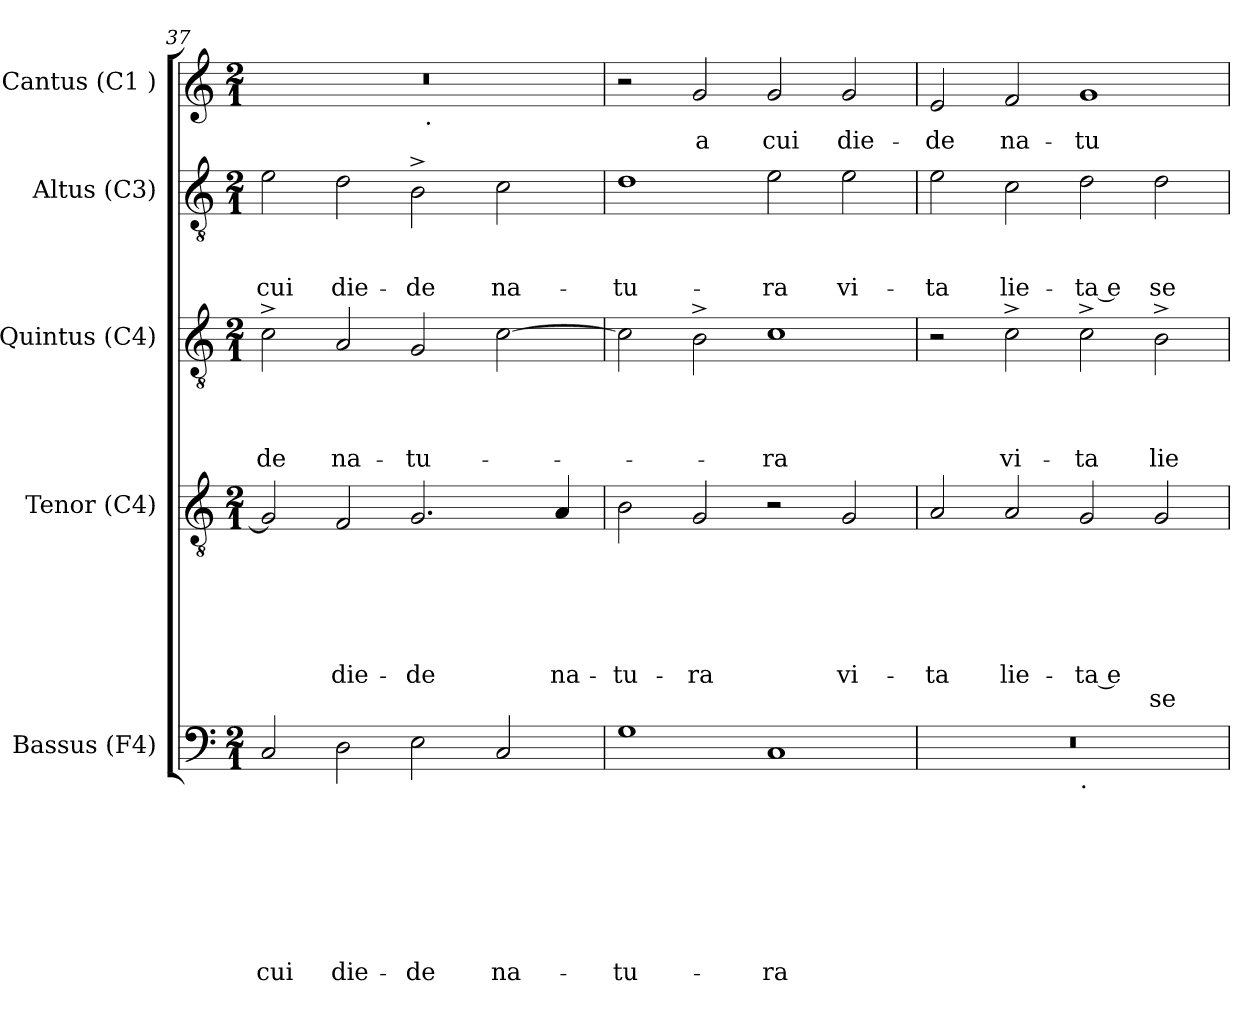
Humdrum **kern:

**kern	**text	**text	**text	**text	**text	**text	**text	**text	**kern	**text	**text	**text	**text	**text	**text	**text	**kern	**text	**text	**text	**text	**kern	**text	**text	**text	**kern	**text
*part5	*part5	*part5	*part5	*part5	*part5	*part5	*part5	*part5	*part4	*part4	*part4	*part4	*part4	*part4	*part4	*part4	*part3	*part3	*part3	*part3	*part3	*part2	*part2	*part2	*part2	*part1	*part1
*staff5	*staff5	*staff5	*staff5	*staff5	*staff5	*staff5	*staff5	*staff5	*staff4	*staff4	*staff4	*staff4	*staff4	*staff4	*staff4	*staff4	*staff3	*staff3	*staff3	*staff3	*staff3	*staff2	*staff2	*staff2	*staff2	*staff1	*staff1
*I"Bassus (F4)	*	*	*	*	*	*	*	*	*I"Tenor (C4)	*	*	*	*	*	*	*	*I"Quintus (C4)	*	*	*	*	*I"Altus (C3)	*	*	*	*I"Cantus (C1 )	*
*I'B.	*	*	*	*	*	*	*	*	*I'T.	*	*	*	*	*	*	*	*I'Q.	*	*	*	*	*I'A.	*	*	*	*I'C.	*
!!LO:PB:g=z
*clefF4	*	*	*	*	*	*	*	*	*clefGv2	*	*	*	*	*	*	*	*clefGv2	*	*	*	*	*clefGv2	*	*	*	*clefG2	*
*k[]	*	*	*	*	*	*	*	*	*k[]	*	*	*	*	*	*	*	*k[]	*	*	*	*	*k[]	*	*	*	*k[]	*
*C:	*	*	*	*	*	*	*	*	*C:	*	*	*	*	*	*	*	*C:	*	*	*	*	*C:	*	*	*	*C:	*
*M2/1	*	*	*	*	*	*	*	*	*M2/1	*	*	*	*	*	*	*	*M2/1	*	*	*	*	*M2/1	*	*	*	*M2/1	*
=37	=37	=37	=37	=37	=37	=37	=37	=37	=37	=37	=37	=37	=37	=37	=37	=37	=37	=37	=37	=37	=37	=37	=37	=37	=37	=37	=37
!	!	!	!	!	!	!	!	!LO:LY:b	!	!	!	!	!	!	!	!	!	!	!	!	!LO:LY:b	!	!	!	!LO:LY:b	!	!
*	*	*	*	*	*	*	*	*	*	*	*	*	*	*	*	*	*	*	*	*	*	*	*	*	*	*^	*
2C/	.	.	.	.	.	.	.	cui	2G/]	.	.	.	.	.	.	.	2c^>\	.	.	.	-de	2e\	.	.	cui	0r	1ryy	.
!	!	!	!	!	!	!	!	!LO:LY:b	!	!	!	!	!	!	!LO:LY:b	!	!	!	!	!	!LO:LY:b	!	!	!	!LO:LY:b	!	!	!
2D\	.	.	.	.	.	.	.	die-	2F/	.	.	.	.	.	die-	.	2A/	.	.	.	na-	2d\	.	.	die-	.	.	.
!	!	!	!	!	!	!	!	!LO:LY:b	!	!	!	!	!	!	!LO:LY:b	!	!	!	!	!	!LO:LY:b	!	!	!	!LO:LY:b	!	!	!
2E\	.	.	.	.	.	.	.	-de	2.G/	.	.	.	.	.	-de	.	2G/	.	.	.	-tu-	2B^>\	.	.	-de	.	32ryy	.
!	!	!	!	!	!	!	!	!	!	!	!	!	!	!	!	!	!	!	!	!	!	!	!	!	!	!	!LO:TX:b:t=.	!
.	.	.	.	.	.	.	.	.	.	.	.	.	.	.	.	.	.	.	.	.	.	.	.	.	.	.	2ryy	.
!	!	!	!	!	!	!	!	!LO:LY:b	!	!	!	!	!	!	!	!	!	!	!	!	!	!	!	!	!LO:LY:b	!	!	!
2C/	.	.	.	.	.	.	.	na-	.	.	.	.	.	.	.	.	[>2c\	.	.	.	.	2c\	.	.	na-	.	.	.
.	.	.	.	.	.	.	.	.	.	.	.	.	.	.	.	.	.	.	.	.	.	.	.	.	.	.	4...ryy	.
!	!	!	!	!	!	!	!	!	!	!	!	!	!	!	!LO:LY:b	!	!	!	!	!	!	!	!	!	!	!	!	!
.	.	.	.	.	.	.	.	.	4A/	.	.	.	.	.	na-	.	.	.	.	.	.	.	.	.	.	.	.	.
=38	=38	=38	=38	=38	=38	=38	=38	=38	=38	=38	=38	=38	=38	=38	=38	=38	=38	=38	=38	=38	=38	=38	=38	=38	=38	=38	=38	=38
!	!	!	!	!	!	!	!	!LO:LY:b	!	!	!	!	!	!	!LO:LY:b	!	!	!	!	!	!	!	!	!	!LO:LY:b	!	!	!
*	*	*	*	*	*	*	*	*	*	*	*	*	*	*	*	*	*	*	*	*	*	*	*	*	*	*v	*v	*
1G	.	.	.	.	.	.	.	-tu-	2B\	.	.	.	.	.	-tu-	.	2c\]	.	.	.	.	1d	.	.	-tu-	2r	.
!	!	!	!	!	!	!	!	!	!	!	!	!	!	!	!LO:LY:b	!	!	!	!	!	!	!	!	!	!	!	!LO:LY:b
.	.	.	.	.	.	.	.	.	2G/	.	.	.	.	.	-ra	.	2B^>\	.	.	.	.	.	.	.	.	2g/	a
!	!	!	!	!	!	!	!	!LO:LY:b	!	!	!	!	!	!	!	!	!	!	!	!	!LO:LY:b	!	!	!	!LO:LY:b	!	!LO:LY:b
1C	.	.	.	.	.	.	.	-ra	2r	.	.	.	.	.	.	.	1c	.	.	.	-ra	2e\	.	.	-ra	2g/	cui
!	!	!	!	!	!	!	!	!	!	!	!	!	!	!	!LO:LY:b	!	!	!	!	!	!	!	!	!	!LO:LY:b	!	!LO:LY:b
.	.	.	.	.	.	.	.	.	2G/	.	.	.	.	.	vi-	.	.	.	.	.	.	2e\	.	.	vi-	2g/	die-
=39	=39	=39	=39	=39	=39	=39	=39	=39	=39	=39	=39	=39	=39	=39	=39	=39	=39	=39	=39	=39	=39	=39	=39	=39	=39	=39	=39
!	!	!	!	!	!	!	!	!	!	!	!	!	!	!	!LO:LY:b	!	!	!	!	!	!	!	!	!	!LO:LY:b	!	!LO:LY:b
*^	*	*	*	*	*	*	*	*	*	*	*	*	*	*	*	*	*	*	*	*	*	*	*	*	*	*	*
0r	1ryy	.	.	.	.	.	.	.	.	2A/	.	.	.	.	.	-ta	.	2r	.	.	.	.	2e\	.	.	-ta	2e/	-de
!	!	!	!	!	!	!	!	!	!	!	!	!	!	!	!	!LO:LY:b	!	!	!	!	!	!LO:LY:b	!	!	!	!LO:LY:b	!	!LO:LY:b
.	.	.	.	.	.	.	.	.	.	2A/	.	.	.	.	.	lie-	.	2c^>\	.	.	.	vi-	2c\	.	.	lie-	2f/	na-
!	!LO:TX:b:t=.	!	!	!	!	!	!	!	!	!	!	!	!	!	!	!	!	!	!	!	!	!	!	!	!	!	!	!
!	!	!	!	!	!	!	!	!	!	!	!	!	!	!	!	!LO:LY:b:rj	!	!	!	!	!	!LO:LY:b	!	!	!	!LO:LY:b:rj	!	!LO:LY:b
.	1ryy	.	.	.	.	.	.	.	.	2G/	.	.	.	.	.	-ta e	.	2c^>\	.	.	.	-ta	2d\	.	.	-ta e	1g	-tu-
!	!	!	!	!	!	!	!	!	!	!	!	!	!	!	!	!	!LO:LY:b	!	!	!	!	!LO:LY:b	!	!	!	!LO:LY:b	!	!
.	.	.	.	.	.	.	.	.	.	2G/	.	.	.	.	.	.	se-	2B^>\	.	.	.	lie-	2d\	.	.	se-	.	.
*v	*v	*	*	*	*	*	*	*	*	*	*	*	*	*	*	*	*	*	*	*	*	*	*	*	*	*	*	*
=	=	=	=	=	=	=	=	=	=	=	=	=	=	=	=	=	=	=	=	=	=	=	=	=	=	=	=
*-	*-	*-	*-	*-	*-	*-	*-	*-	*-	*-	*-	*-	*-	*-	*-	*-	*-	*-	*-	*-	*-	*-	*-	*-	*-	*-	*-
